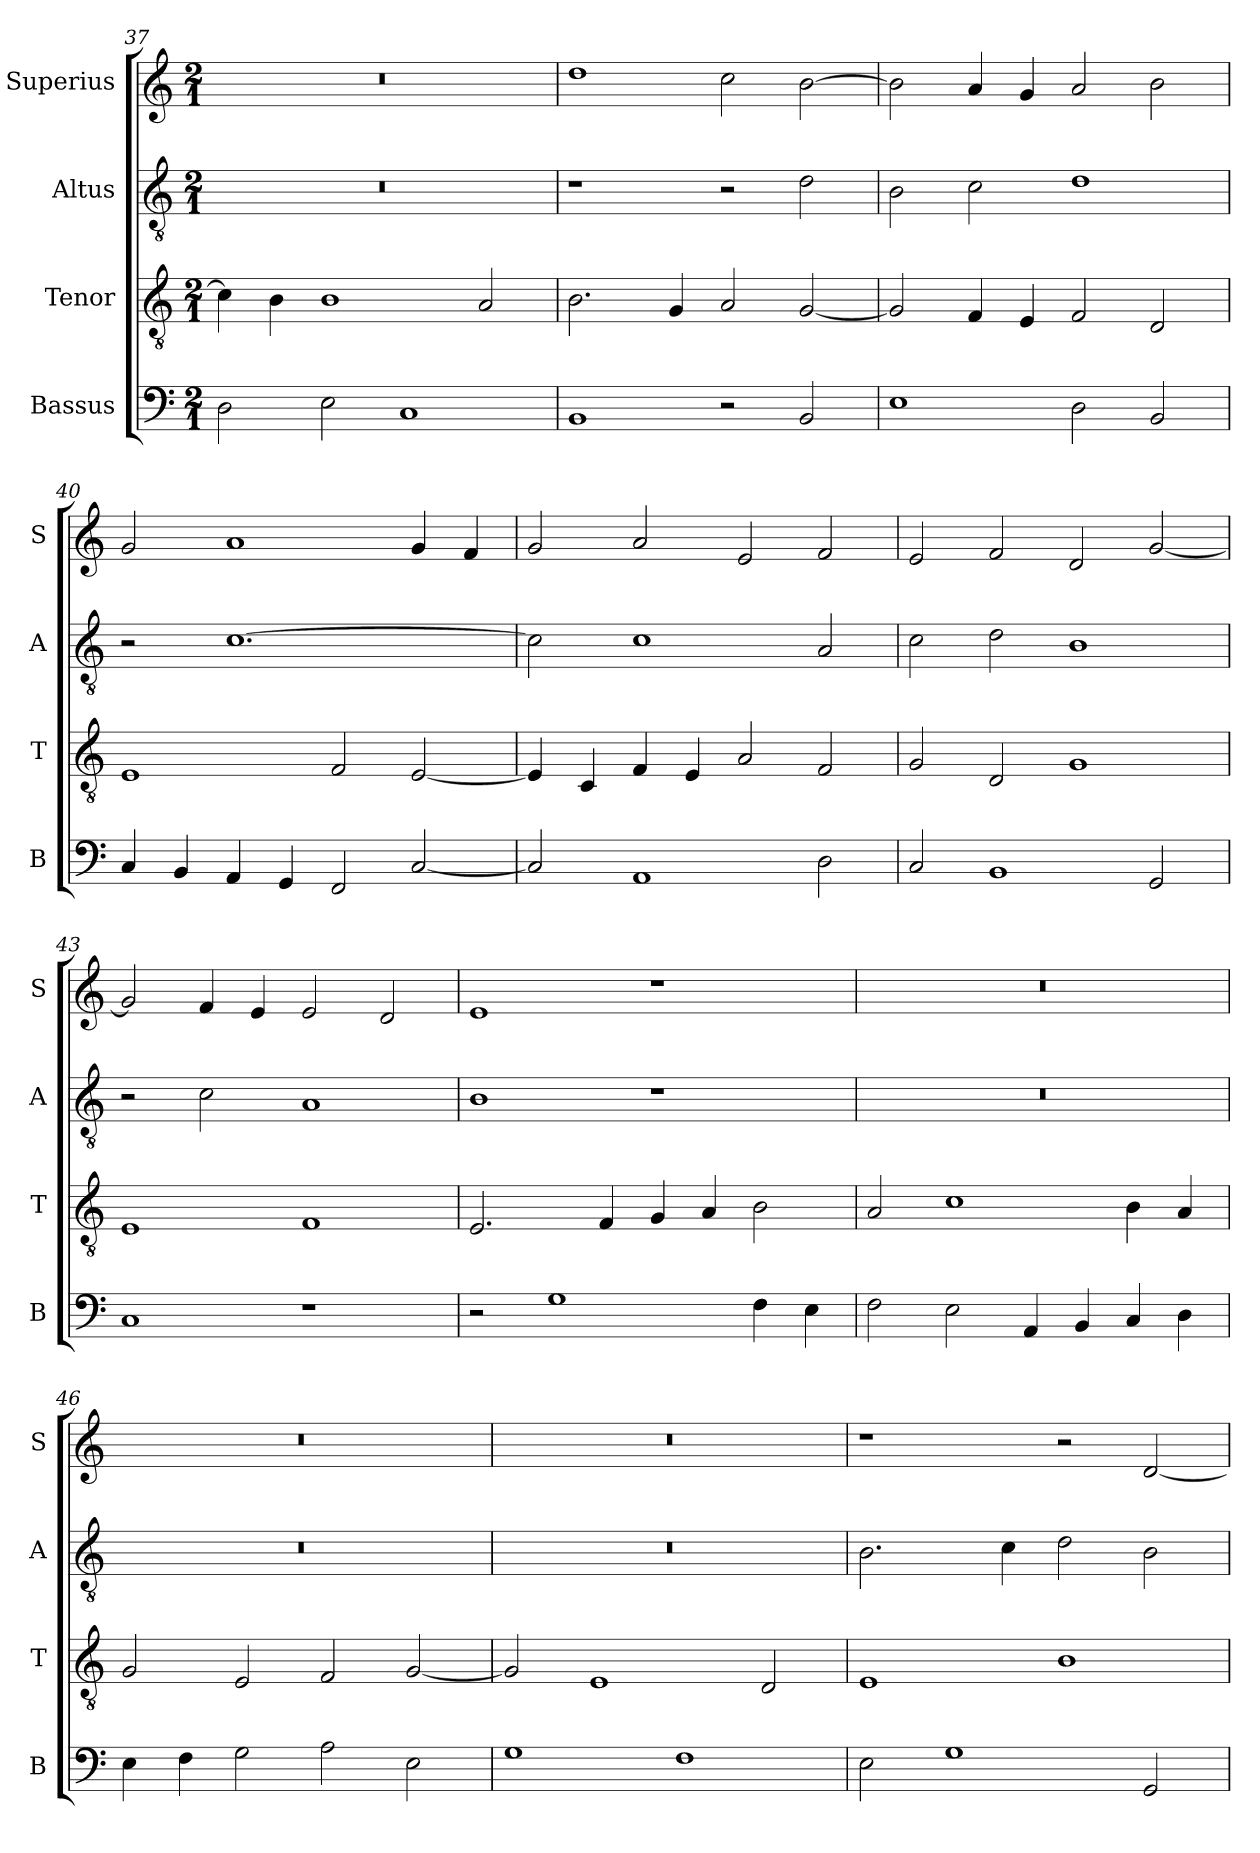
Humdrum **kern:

**kern	**kern	**kern	**kern
*part4	*part3	*part2	*part1
*staff4	*staff3	*staff2	*staff1
*I"Bassus	*I"Tenor	*I"Altus	*I"Superius
*I'B	*I'T	*I'A	*I'S
*clefF4	*clefGv2	*clefGv2	*clefG2
*k[]	*k[]	*k[]	*k[]
*M2/1	*M2/1	*M2/1	*M2/1
=37	=37	=37	=37
2D\	4c\]	0r	0r
.	4B\	.	.
2E\	1B	.	.
1C	.	.	.
.	2A/	.	.
=38	=38	=38	=38
1BB	2.B\	1r	1dd
.	4G/	.	.
2r	2A/	2r	2cc\
2BB/	[2G/	2d\	[2b\
=39	=39	=39	=39
1E	2G/]	2B\	2b\]
.	4F/	2c\	4a/
.	4E/	.	4g/
2D\	2F/	1d	2a/
2BB/	2D/	.	2b\
=40	=40	=40	=40
4C/	1E	2r	2g/
4BB/	.	.	.
4AA/	.	[1.c	1a
4GG/	.	.	.
2FF/	2F/	.	.
[2C/	[2E/	.	4g/
.	.	.	4f/
=41	=41	=41	=41
2C/]	4E/]	2c\]	2g/
.	4C/	.	.
1AA	4F/	1c	2a/
.	4E/	.	.
.	2A/	.	2e/
2D\	2F/	2A/	2f/
=42	=42	=42	=42
2C/	2G/	2c\	2e/
1BB	2D/	2d\	2f/
.	1G	1B	2d/
2GG/	.	.	[2g/
=43	=43	=43	=43
1C	1E	2r	2g/]
.	.	2c\	4f/
.	.	.	4e/
1r	1F	1A	2e/
.	.	.	2d/
=44	=44	=44	=44
2r	2.E/	1B	1e
1G	.	.	.
.	4F/	.	.
.	4G/	1r	1r
.	4A/	.	.
4F\	2B\	.	.
4E\	.	.	.
=45	=45	=45	=45
2F\	2A/	0r	0r
2E\	1c	.	.
4AA/	.	.	.
4BB/	.	.	.
4C/	4B\	.	.
4D\	4A/	.	.
=46	=46	=46	=46
4E\	2G/	0r	0r
4F\	.	.	.
2G\	2E/	.	.
2A\	2F/	.	.
2E\	[2G/	.	.
=47	=47	=47	=47
1G	2G/]	0r	0r
.	1E	.	.
1F	.	.	.
.	2D/	.	.
=48	=48	=48	=48
2E\	1E	2.B\	1r
1G	.	.	.
.	.	4c\	.
.	1B	2d\	2r
2GG/	.	2B\	[2d/
=	=	=	=
*-	*-	*-	*-
